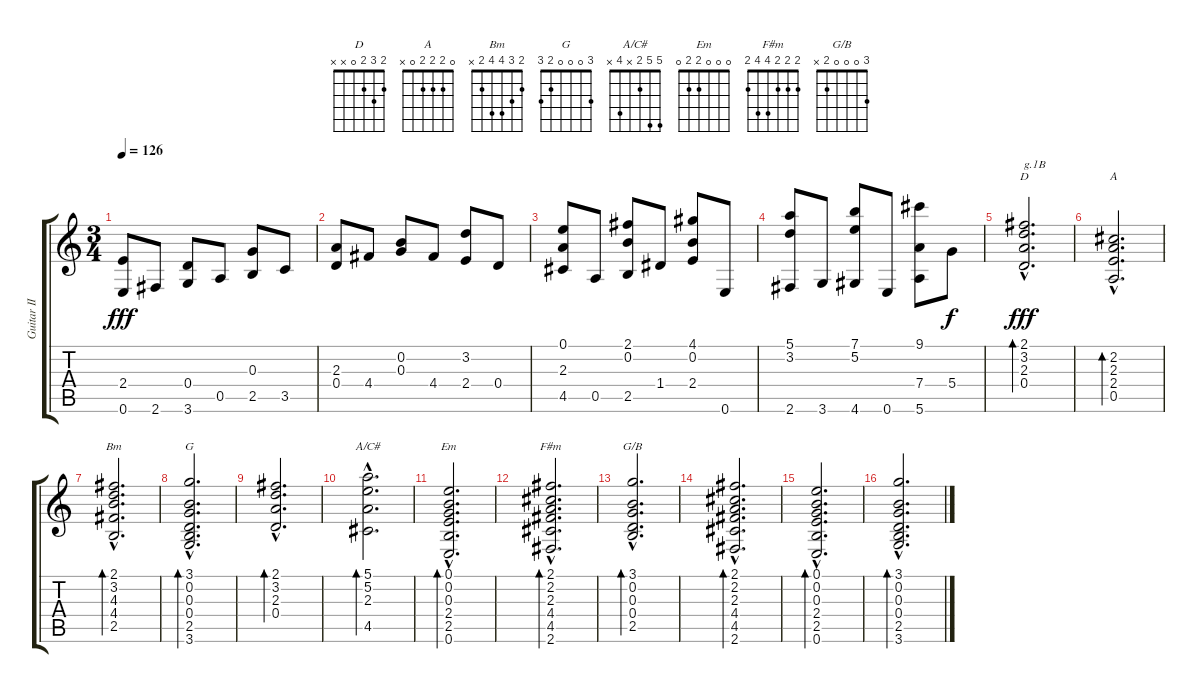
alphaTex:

\track ("Guitar II (12 String Acoustic)" "Guitar II ") {instrument acousticguitarsteel}
\staff {score tabs}
\tuning (E4 B3 G3 D3 A2 E2) {hide}
\chord ("D" 2 3 2 0 x x)
\chord ("A" 0 2 2 2 0 x)
\chord ("Bm" 2 3 4 4 2 x)
\chord ("G" 3 0 0 0 2 3)
\chord ("A/C#" 5 5 2 x 4 x)
\chord ("Em" 0 0 0 2 2 0)
\chord ("F#m" 2 2 2 4 4 2)
\chord ("G/B" 3 0 0 0 2 x)
\ts (3 4)
\tempo 126
\clef g2
\ks c
(2.4 0.6).8{dy fff} 2.6.8 (0.4 3.6).8 0.5.8 (0.3 2.5).8 3.5.8 |
(2.3 0.4).8 4.4.8 (0.2 0.3).8 4.4.8 (3.2 2.4).8 0.4.8 |
(0.1 2.3 4.5).8 0.5.8 (2.1 0.2 2.5).8 1.4.8 (4.1 0.2 2.4).8 0.6.8 |
(5.1 3.2 2.6).8 3.6.8 (7.1 5.2 4.6).8 0.6.8 (9.1 7.4 5.6).8 5.4.8{dy f} |
(2.1{hac} 3.2{hac} 2.3{hac} 0.4{hac}).2{d bd 120 ch "D" txt "g.1B" dy fff} |
(2.2{hac} 2.3{hac} 2.4{hac} 0.5{hac}).2{d bd 120 ch "A"} |
(2.1{hac} 3.2{hac} 4.3{hac} 4.4{hac} 2.5{hac}).2{d bd 120 ch "Bm"} |
(3.1{hac} 0.2{hac} 0.3{hac} 0.4{hac} 2.5{hac} 3.6{hac}).2{d bd 120 ch "G"} |
(2.1{hac} 3.2{hac} 2.3{hac} 0.4{hac}).2{d bd 120} |
(5.1{hac} 5.2{hac} 2.3{hac} 4.5{hac}).2{d bd 120 ch "A/C#"} |
(0.1{hac} 0.2{hac} 0.3{hac} 2.4{hac} 2.5{hac} 0.6{hac}).2{d bd 120 ch "Em"} |
(2.1{hac} 2.2{hac} 2.3{hac} 4.4{hac} 4.5{hac} 2.6{hac}).2{d bd 120 ch "F#m"} |
(3.1{hac} 0.2{hac} 0.3{hac} 0.4{hac} 2.5{hac}).2{d bd 120 ch "G/B"} |
(2.1{hac} 2.2{hac} 2.3{hac} 4.4{hac} 4.5{hac} 2.6{hac}).2{d bd 120} |
(0.1{hac} 0.2{hac} 0.3{hac} 2.4{hac} 2.5{hac} 0.6{hac}).2{d bd 120} |
(3.1{hac} 0.2{hac} 0.3{hac} 0.4{hac} 2.5{hac} 3.6{hac}).2{d bd 120}
